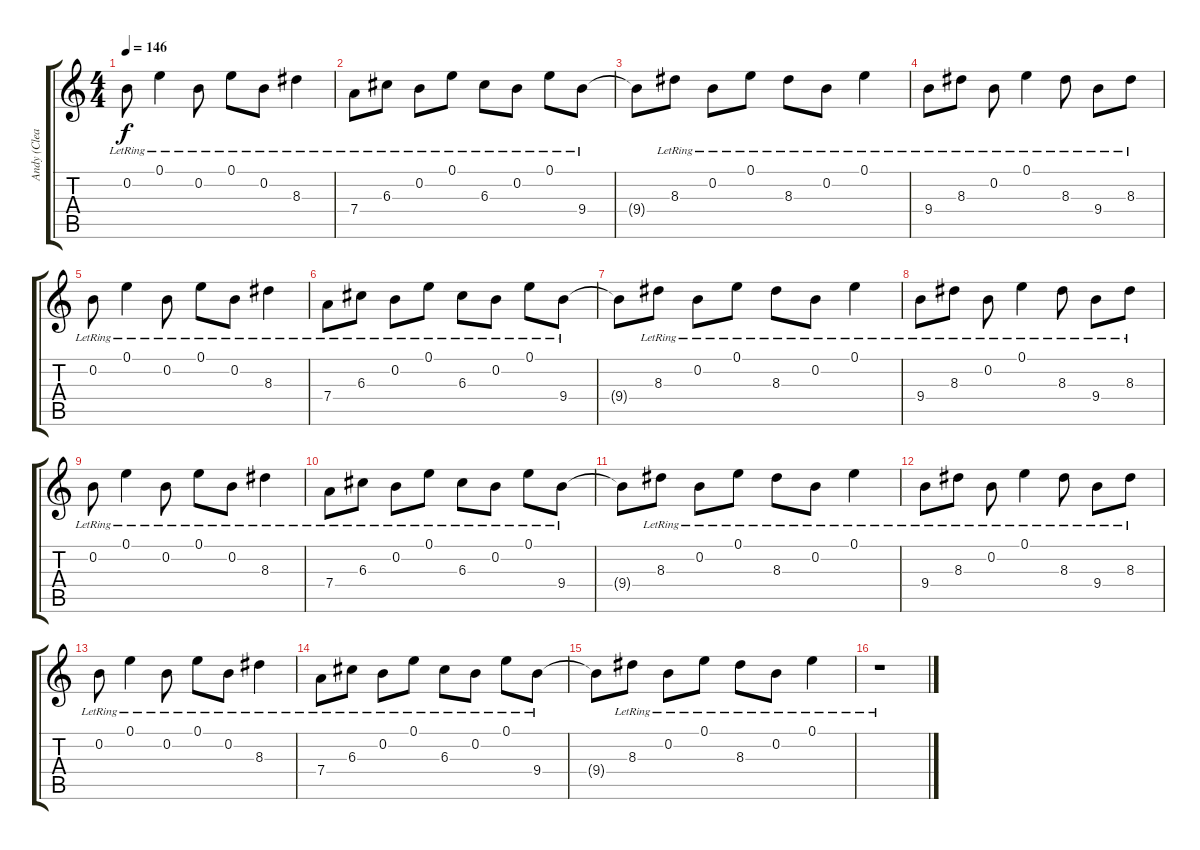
\track ("Andy (Clean)" "Andy (Clea") {instrument electricguitarclean}
\staff {score tabs}
\tuning (E4 B3 G3 D3 A2 E2) {hide}
\ts (4 4)
\tempo 146
\clef g2
\ks c
0.2{lr}.8{dy f} 0.1{lr}.4 0.2{lr}.8 0.1{lr}.8 0.2{lr}.8 8.3{lr}.4 |
7.4{lr}.8 6.3{lr}.8 0.2{lr}.8 0.1{lr}.8 6.3{lr}.8 0.2{lr}.8 0.1{lr}.8 9.4{lr}.8 |
9.4{t}.8 8.3{lr}.8 0.2{lr}.8 0.1{lr}.8 8.3{lr}.8 0.2{lr}.8 0.1{lr}.4 |
9.4{lr}.8 8.3{lr}.8 0.2{lr}.8 0.1{lr}.4 8.3{lr}.8 9.4{lr}.8 8.3{lr}.8 |
0.2{lr}.8 0.1{lr}.4 0.2{lr}.8 0.1{lr}.8 0.2{lr}.8 8.3{lr}.4 |
7.4{lr}.8 6.3{lr}.8 0.2{lr}.8 0.1{lr}.8 6.3{lr}.8 0.2{lr}.8 0.1{lr}.8 9.4{lr}.8 |
9.4{t}.8 8.3{lr}.8 0.2{lr}.8 0.1{lr}.8 8.3{lr}.8 0.2{lr}.8 0.1{lr}.4 |
9.4{lr}.8 8.3{lr}.8 0.2{lr}.8 0.1{lr}.4 8.3{lr}.8 9.4{lr}.8 8.3{lr}.8 |
0.2{lr}.8 0.1{lr}.4 0.2{lr}.8 0.1{lr}.8 0.2{lr}.8 8.3{lr}.4 |
7.4{lr}.8 6.3{lr}.8 0.2{lr}.8 0.1{lr}.8 6.3{lr}.8 0.2{lr}.8 0.1{lr}.8 9.4{lr}.8 |
9.4{t}.8 8.3{lr}.8 0.2{lr}.8 0.1{lr}.8 8.3{lr}.8 0.2{lr}.8 0.1{lr}.4 |
9.4{lr}.8 8.3{lr}.8 0.2{lr}.8 0.1{lr}.4 8.3{lr}.8 9.4{lr}.8 8.3{lr}.8 |
0.2{lr}.8 0.1{lr}.4 0.2{lr}.8 0.1{lr}.8 0.2{lr}.8 8.3{lr}.4 |
7.4{lr}.8 6.3{lr}.8 0.2{lr}.8 0.1{lr}.8 6.3{lr}.8 0.2{lr}.8 0.1{lr}.8 9.4{lr}.8 |
9.4{t}.8 8.3{lr}.8 0.2{lr}.8 0.1{lr}.8 8.3{lr}.8 0.2{lr}.8 0.1{lr}.4 |
r.1
